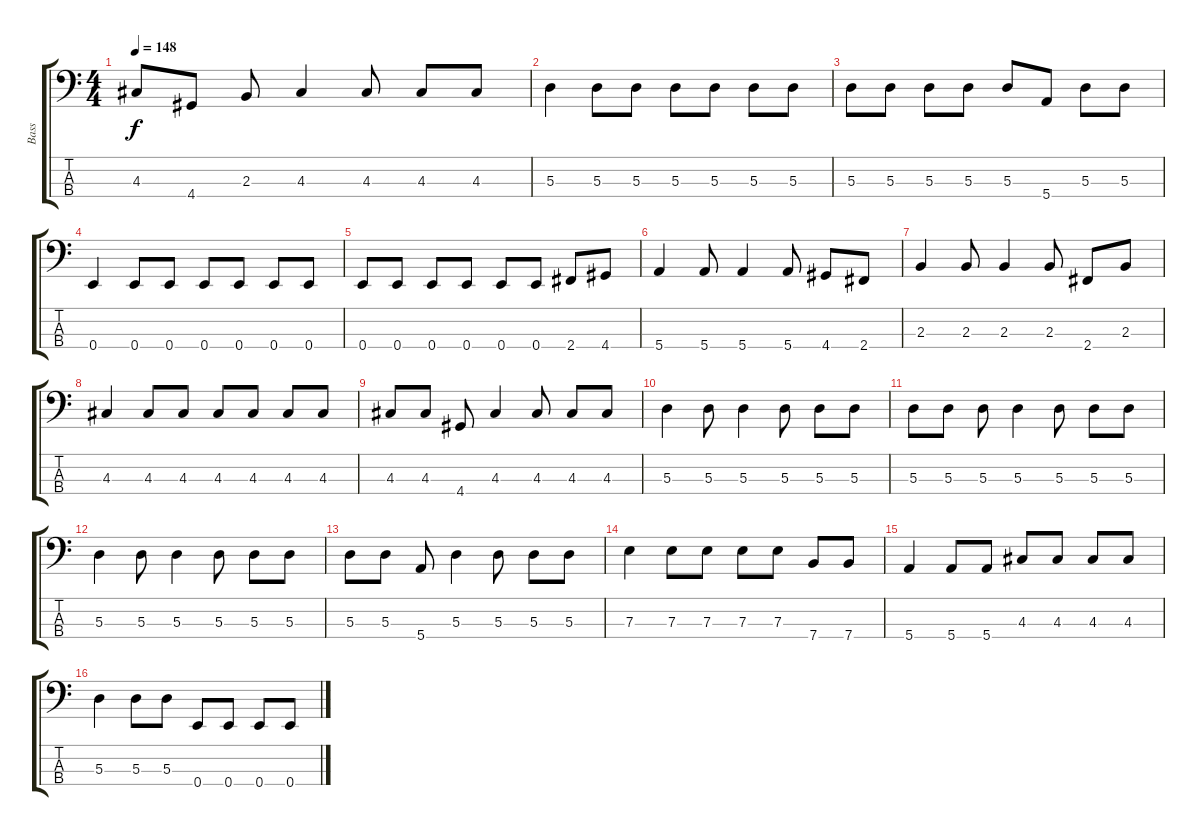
\track ("Bass" "Bass") {instrument electricbasspick}
\staff {score tabs}
\tuning (G2 D2 A1 E1) {hide}
\ts (4 4)
\tempo 148
\clef f4
\ks c
4.3.8{dy f} 4.4.8 2.3.8 4.3.4 4.3.8 4.3.8 4.3.8 |
5.3.4 5.3.8 5.3.8 5.3.8 5.3.8 5.3.8 5.3.8 |
5.3.8 5.3.8 5.3.8 5.3.8 5.3.8 5.4.8 5.3.8 5.3.8 |
0.4.4 0.4.8 0.4.8 0.4.8 0.4.8 0.4.8 0.4.8 |
0.4.8 0.4.8 0.4.8 0.4.8 0.4.8 0.4.8 2.4.8 4.4.8 |
5.4.4 5.4.8 5.4.4 5.4.8 4.4.8 2.4.8 |
2.3.4 2.3.8 2.3.4 2.3.8 2.4.8 2.3.8 |
4.3.4 4.3.8 4.3.8 4.3.8 4.3.8 4.3.8 4.3.8 |
4.3.8 4.3.8 4.4.8 4.3.4 4.3.8 4.3.8 4.3.8 |
5.3.4 5.3.8 5.3.4 5.3.8 5.3.8 5.3.8 |
5.3.8 5.3.8 5.3.8 5.3.4 5.3.8 5.3.8 5.3.8 |
5.3.4 5.3.8 5.3.4 5.3.8 5.3.8 5.3.8 |
5.3.8 5.3.8 5.4.8 5.3.4 5.3.8 5.3.8 5.3.8 |
7.3.4 7.3.8 7.3.8 7.3.8 7.3.8 7.4.8 7.4.8 |
5.4.4 5.4.8 5.4.8 4.3.8 4.3.8 4.3.8 4.3.8 |
5.3.4 5.3.8 5.3.8 0.4.8 0.4.8 0.4.8 0.4.8
